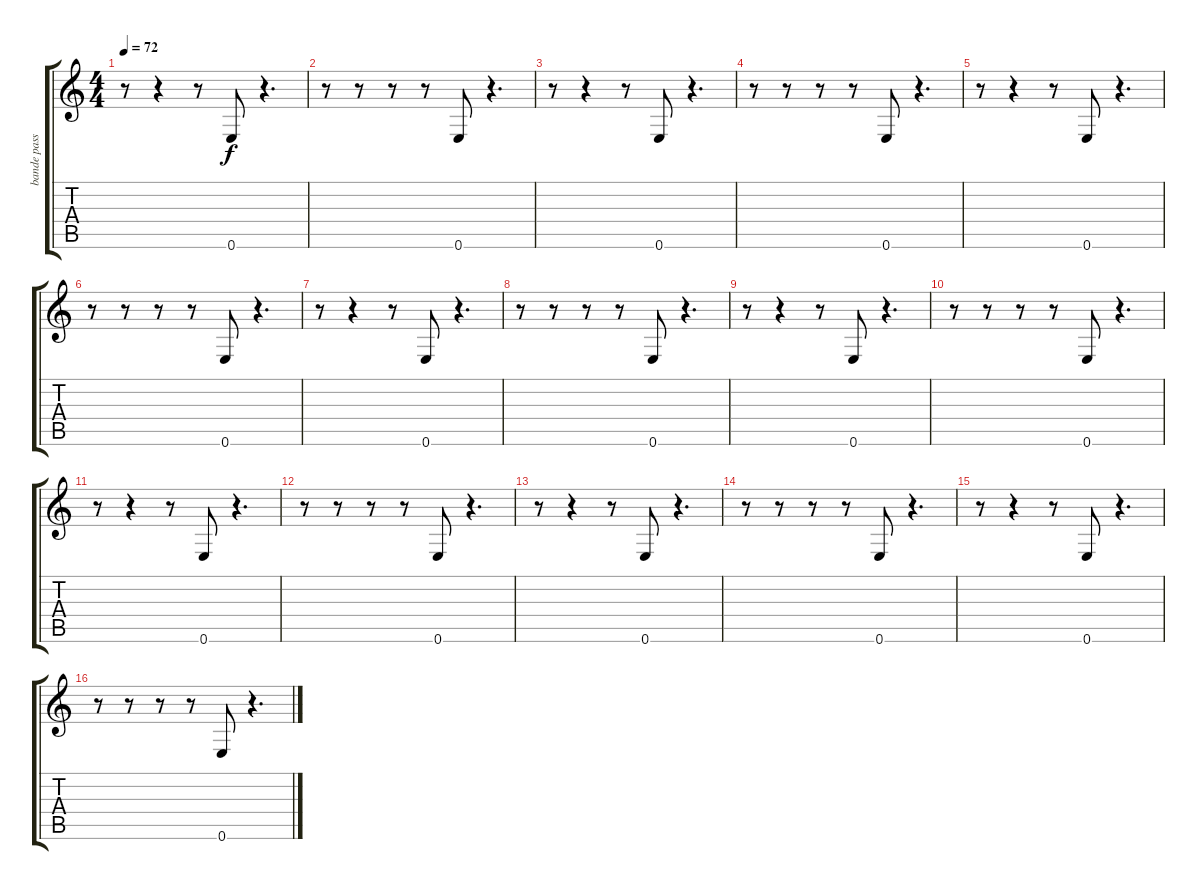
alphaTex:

\track ("bande pass" "bande pass") {instrument acousticguitarnylon}
\staff {score tabs}
\tuning (E4 B3 G3 D3 A2 E2) {hide}
\ts (4 4)
\tempo 72
\clef g2
\ks c
r.8{dy f} r.4 r.8 0.6.8 r.4{d} |
r.8 r.8 r.8 r.8 0.6.8 r.4{d} |
r.8 r.4 r.8 0.6.8 r.4{d} |
r.8 r.8 r.8 r.8 0.6.8 r.4{d} |
r.8 r.4 r.8 0.6.8 r.4{d} |
r.8 r.8 r.8 r.8 0.6.8 r.4{d} |
r.8 r.4 r.8 0.6.8 r.4{d} |
r.8 r.8 r.8 r.8 0.6.8 r.4{d} |
r.8 r.4 r.8 0.6.8 r.4{d} |
r.8 r.8 r.8 r.8 0.6.8 r.4{d} |
r.8 r.4 r.8 0.6.8 r.4{d} |
r.8 r.8 r.8 r.8 0.6.8 r.4{d} |
r.8 r.4 r.8 0.6.8 r.4{d} |
r.8 r.8 r.8 r.8 0.6.8 r.4{d} |
r.8 r.4 r.8 0.6.8 r.4{d} |
r.8 r.8 r.8 r.8 0.6.8 r.4{d}
